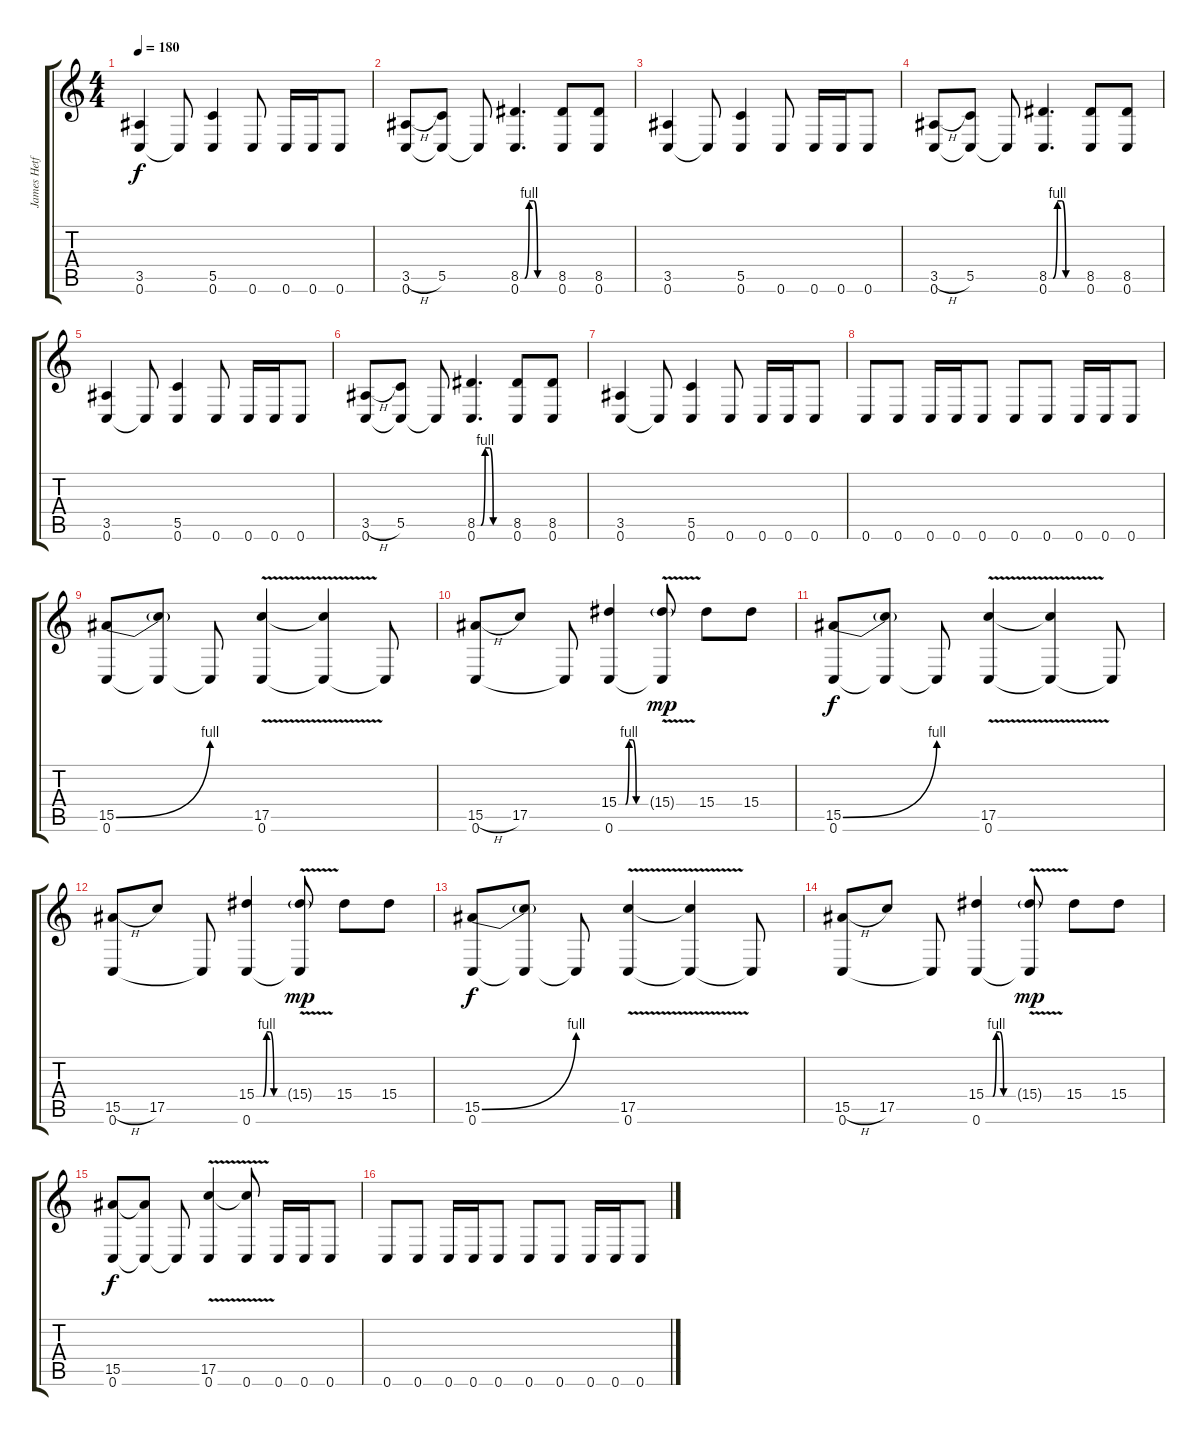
\track ("James Hetfield" "James Hetf") {instrument distortionguitar}
\staff {score tabs}
\tuning (D4 A3 F3 C3 G2 C2) {hide}
\ts (4 4)
\tempo 180
\clef g2
\ks c
(3.5 0.6).4{dy f} 0.6{t}.8 (5.5 0.6).4 0.6.8 0.6.16 0.6.16 0.6.8 |
(3.5{h} 0.6).8 (5.5 0.6{t}).8 0.6{t}.8 (8.5{be (custom 0 0 7 0 15 4 23 4 30 0 45 0 60 0)} 0.6).4{d} (8.5 0.6).8 (8.5 0.6).8 |
(3.5 0.6).4 0.6{t}.8 (5.5 0.6).4 0.6.8 0.6.16 0.6.16 0.6.8 |
(3.5{h} 0.6).8 (5.5 0.6{t}).8 0.6{t}.8 (8.5{be (custom 0 0 7 0 15 4 23 4 30 0 45 0 60 0)} 0.6).4{d} (8.5 0.6).8 (8.5 0.6).8 |
(3.5 0.6).4 0.6{t}.8 (5.5 0.6).4 0.6.8 0.6.16 0.6.16 0.6.8 |
(3.5{h} 0.6).8 (5.5 0.6{t}).8 0.6{t}.8 (8.5{be (custom 0 0 7 0 15 4 23 4 30 0 45 0 60 0)} 0.6).4{d} (8.5 0.6).8 (8.5 0.6).8 |
(3.5 0.6).4 0.6{t}.8 (5.5 0.6).4 0.6.8 0.6.16 0.6.16 0.6.8 |
0.6.8 0.6.8 0.6.16 0.6.16 0.6.8 0.6.8 0.6.8 0.6.16 0.6.16 0.6.8 |
(15.5{be (bend 0 0 60 4)} 0.6).8 (15.5{t} 0.6{t}).8 0.6{t}.8 (17.5{v} 0.6).4 (17.5{t} 0.6{t}).4 0.6{t}.8 |
(15.5{h} 0.6).8 17.5.8 0.6{t}.8 (15.4{be (custom 0 0 15 0 23 4 30 4 39 0 60 0)} 0.6).4 (15.4{v g} 0.6{t}).8{dy mp} 15.4.8 15.4.8 |
(15.5{be (bend 0 0 60 4)} 0.6).8{dy f} (15.5{t} 0.6{t}).8 0.6{t}.8 (17.5{v} 0.6).4 (17.5{t} 0.6{t}).4 0.6{t}.8 |
(15.5{h} 0.6).8 17.5.8 0.6{t}.8 (15.4{be (custom 0 0 15 0 23 4 30 4 39 0 60 0)} 0.6).4 (15.4{v g} 0.6{t}).8{dy mp} 15.4.8 15.4.8 |
(15.5{be (bend 0 0 60 4)} 0.6).8{dy f} (15.5{t} 0.6{t}).8 0.6{t}.8 (17.5{v} 0.6).4 (17.5{t} 0.6{t}).4 0.6{t}.8 |
(15.5{h} 0.6).8 17.5.8 0.6{t}.8 (15.4{be (custom 0 0 15 0 23 4 30 4 39 0 60 0)} 0.6).4 (15.4{v g} 0.6{t}).8{dy mp} 15.4.8 15.4.8 |
(15.5 0.6).8{dy f} (15.5{t} 0.6{t}).8 0.6{t}.8 (17.5{v} 0.6).4 (17.5{t} 0.6).8 0.6.16 0.6.16 0.6.8 |
0.6.8 0.6.8 0.6.16 0.6.16 0.6.8 0.6.8 0.6.8 0.6.16 0.6.16 0.6.8
